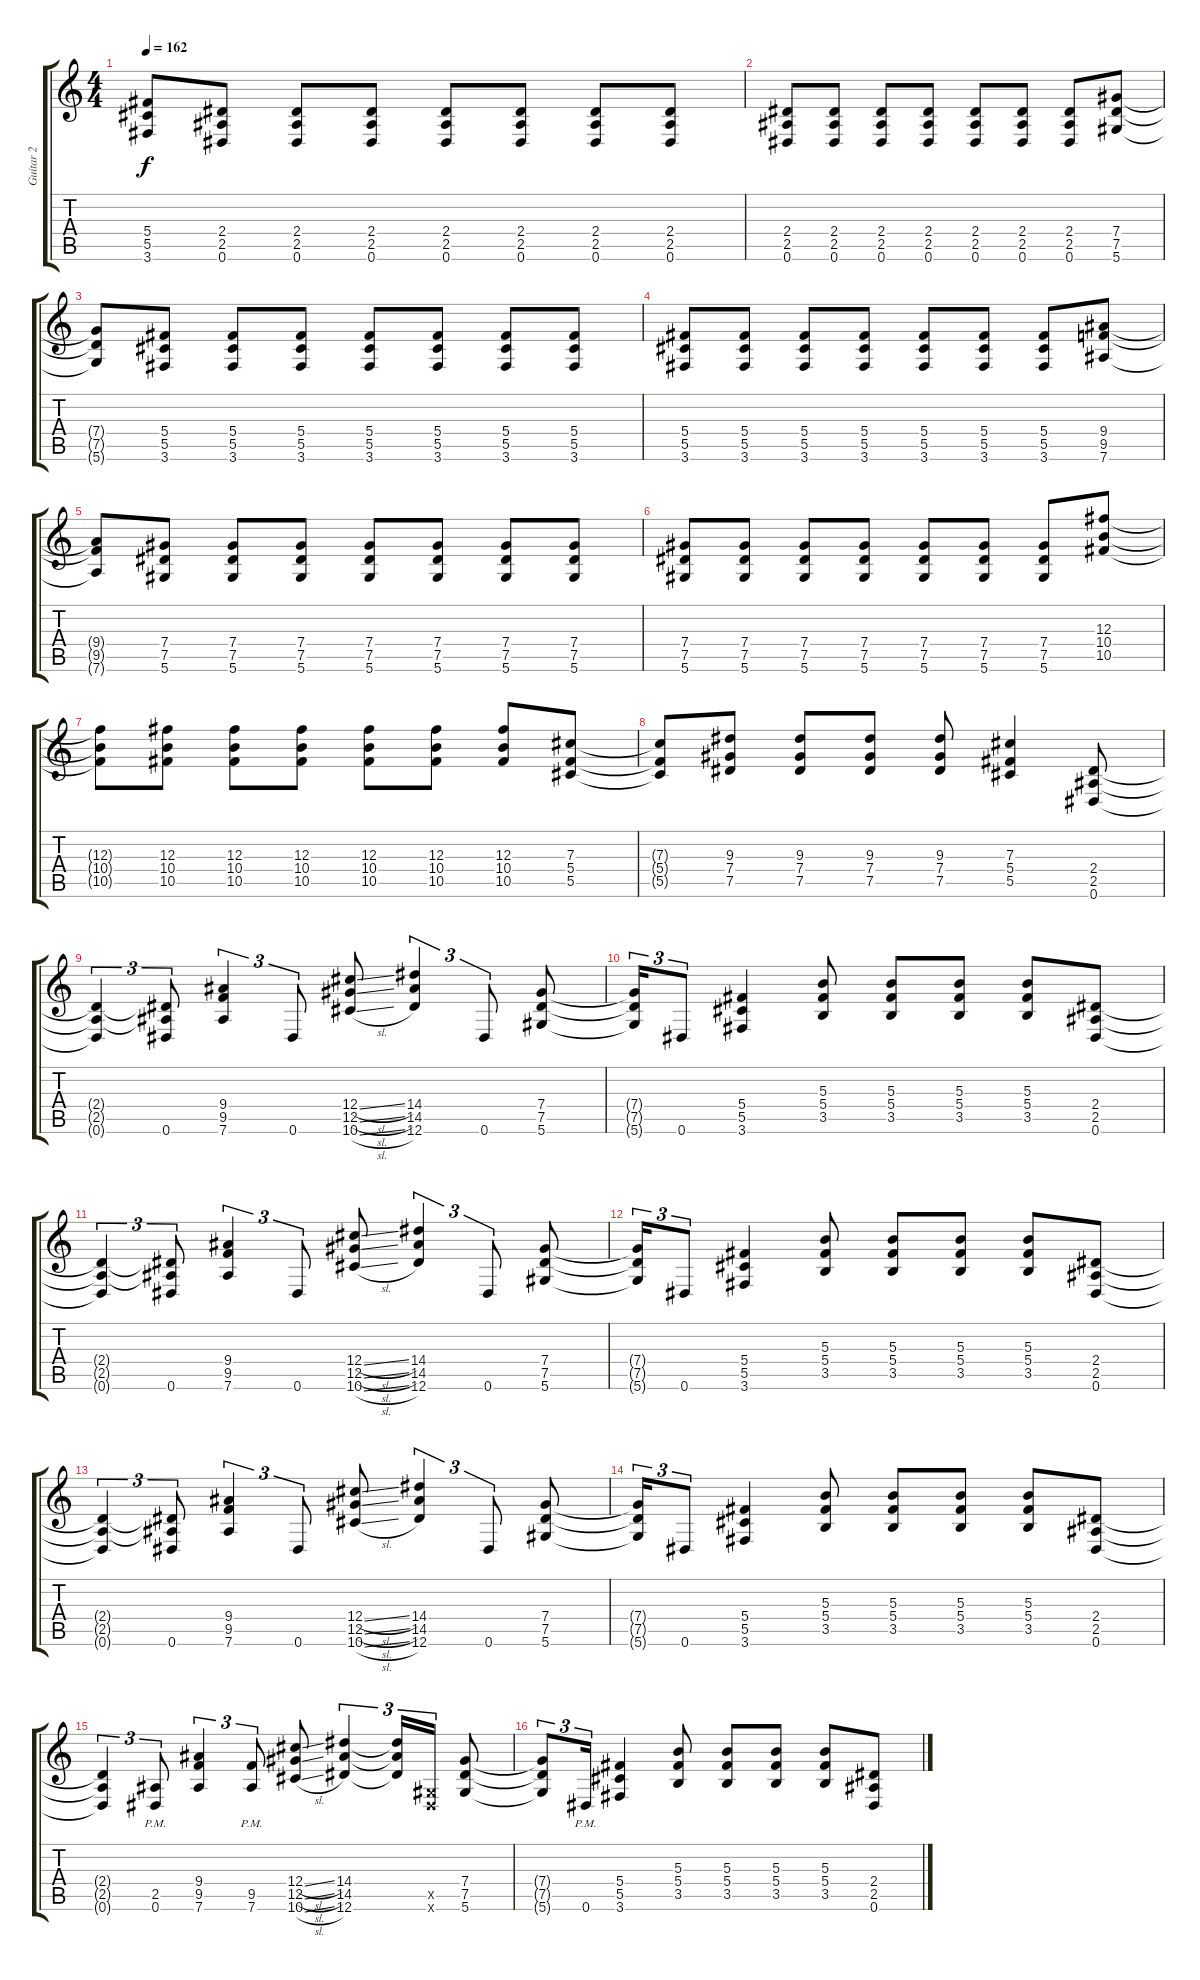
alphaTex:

\track ("Guitar 2" "Guitar 2") {instrument distortionguitar}
\staff {score tabs}
\tuning (Eb4 Bb3 Gb3 Db3 Ab2 Eb2) {hide}
\ts (4 4)
\tempo 162
\clef g2
\ks c
(5.4{t} 5.5{t} 3.6{t}).8{dy f} (2.4 2.5 0.6).8 (2.4 2.5 0.6).8 (2.4 2.5 0.6).8 (2.4 2.5 0.6).8 (2.4 2.5 0.6).8 (2.4 2.5 0.6).8 (2.4 2.5 0.6).8 |
(2.4 2.5 0.6).8 (2.4 2.5 0.6).8 (2.4 2.5 0.6).8 (2.4 2.5 0.6).8 (2.4 2.5 0.6).8 (2.4 2.5 0.6).8 (2.4 2.5 0.6).8 (7.4 7.5 5.6).8 |
(7.4{t} 7.5{t} 5.6{t}).8 (5.4 5.5 3.6).8 (5.4 5.5 3.6).8 (5.4 5.5 3.6).8 (5.4 5.5 3.6).8 (5.4 5.5 3.6).8 (5.4 5.5 3.6).8 (5.4 5.5 3.6).8 |
(5.4 5.5 3.6).8 (5.4 5.5 3.6).8 (5.4 5.5 3.6).8 (5.4 5.5 3.6).8 (5.4 5.5 3.6).8 (5.4 5.5 3.6).8 (5.4 5.5 3.6).8 (9.4 9.5 7.6).8 |
(9.4{t} 9.5{t} 7.6{t}).8 (7.4 7.5 5.6).8 (7.4 7.5 5.6).8 (7.4 7.5 5.6).8 (7.4 7.5 5.6).8 (7.4 7.5 5.6).8 (7.4 7.5 5.6).8 (7.4 7.5 5.6).8 |
(7.4 7.5 5.6).8 (7.4 7.5 5.6).8 (7.4 7.5 5.6).8 (7.4 7.5 5.6).8 (7.4 7.5 5.6).8 (7.4 7.5 5.6).8 (7.4 7.5 5.6).8 (12.3 10.4 10.5).8 |
(12.3{t} 10.4{t} 10.5{t}).8 (12.3 10.4 10.5).8 (12.3 10.4 10.5).8 (12.3 10.4 10.5).8 (12.3 10.4 10.5).8 (12.3 10.4 10.5).8 (12.3 10.4 10.5).8 (7.3 5.4 5.5).8 |
(7.3{t} 5.4{t} 5.5{t}).8 (9.3 7.4 7.5).8 (9.3 7.4 7.5).8 (9.3 7.4 7.5).8 (9.3 7.4 7.5).8 (7.3 5.4 5.5).4 (2.4 2.5 0.6).8 |
(2.4{t} 2.5{t} 0.6{t}).4{tu (3 2)} (2.4{t} 2.5{t} 0.6).8{tu (3 2)} (9.4 9.5 7.6).4{tu (3 2)} 0.6.8{tu (3 2)} (12.4{sl} 12.5{sl} 10.6{sl}).8 (14.4 14.5 12.6).4{tu (3 2)} 0.6.8{tu (3 2)} (7.4 7.5 5.6).8 |
(7.4{t} 7.5{t} 5.6{t}).16{tu (3 2)} 0.6.8{tu (3 2)} (5.4 5.5 3.6).4 (5.3 5.4 3.5).8 (5.3 5.4 3.5).8 (5.3 5.4 3.5).8 (5.3 5.4 3.5).8 (2.4 2.5 0.6).8 |
(2.4{t} 2.5{t} 0.6{t}).4{tu (3 2)} (2.4{t} 2.5{t} 0.6).8{tu (3 2)} (9.4 9.5 7.6).4{tu (3 2)} 0.6.8{tu (3 2)} (12.4{sl} 12.5{sl} 10.6{sl}).8 (14.4 14.5 12.6).4{tu (3 2)} 0.6.8{tu (3 2)} (7.4 7.5 5.6).8 |
(7.4{t} 7.5{t} 5.6{t}).16{tu (3 2)} 0.6.8{tu (3 2)} (5.4 5.5 3.6).4 (5.3 5.4 3.5).8 (5.3 5.4 3.5).8 (5.3 5.4 3.5).8 (5.3 5.4 3.5).8 (2.4 2.5 0.6).8 |
(2.4{t} 2.5{t} 0.6{t}).4{tu (3 2)} (2.4{t} 2.5{t} 0.6).8{tu (3 2)} (9.4 9.5 7.6).4{tu (3 2)} 0.6.8{tu (3 2)} (12.4{sl} 12.5{sl} 10.6{sl}).8 (14.4 14.5 12.6).4{tu (3 2)} 0.6.8{tu (3 2)} (7.4 7.5 5.6).8 |
(7.4{t} 7.5{t} 5.6{t}).16{tu (3 2)} 0.6.8{tu (3 2)} (5.4 5.5 3.6).4 (5.3 5.4 3.5).8 (5.3 5.4 3.5).8 (5.3 5.4 3.5).8 (5.3 5.4 3.5).8 (2.4 2.5 0.6).8 |
(2.4{t} 2.5{t} 0.6{t}).4{tu (3 2)} (2.5{pm} 0.6{pm}).8{tu (3 2)} (9.4 9.5 7.6).4{tu (3 2)} (9.5{pm} 7.6{pm}).8{tu (3 2)} (12.4{sl} 12.5{sl} 10.6{sl}).8 (14.4 14.5 12.6).4{tu (3 2)} (14.4{t} 14.5{t} 12.6{t}).16{tu (3 2)} (0.5{x} 0.6{x}).16{tu (3 2)} (7.4 7.5 5.6).8 |
(7.4{t} 7.5{t} 5.6{t}).8{tu (3 2)} 0.6{pm}.16{tu (3 2)} (5.4 5.5 3.6).4 (5.3 5.4 3.5).8 (5.3 5.4 3.5).8 (5.3 5.4 3.5).8 (5.3 5.4 3.5).8 (2.4 2.5 0.6).8
